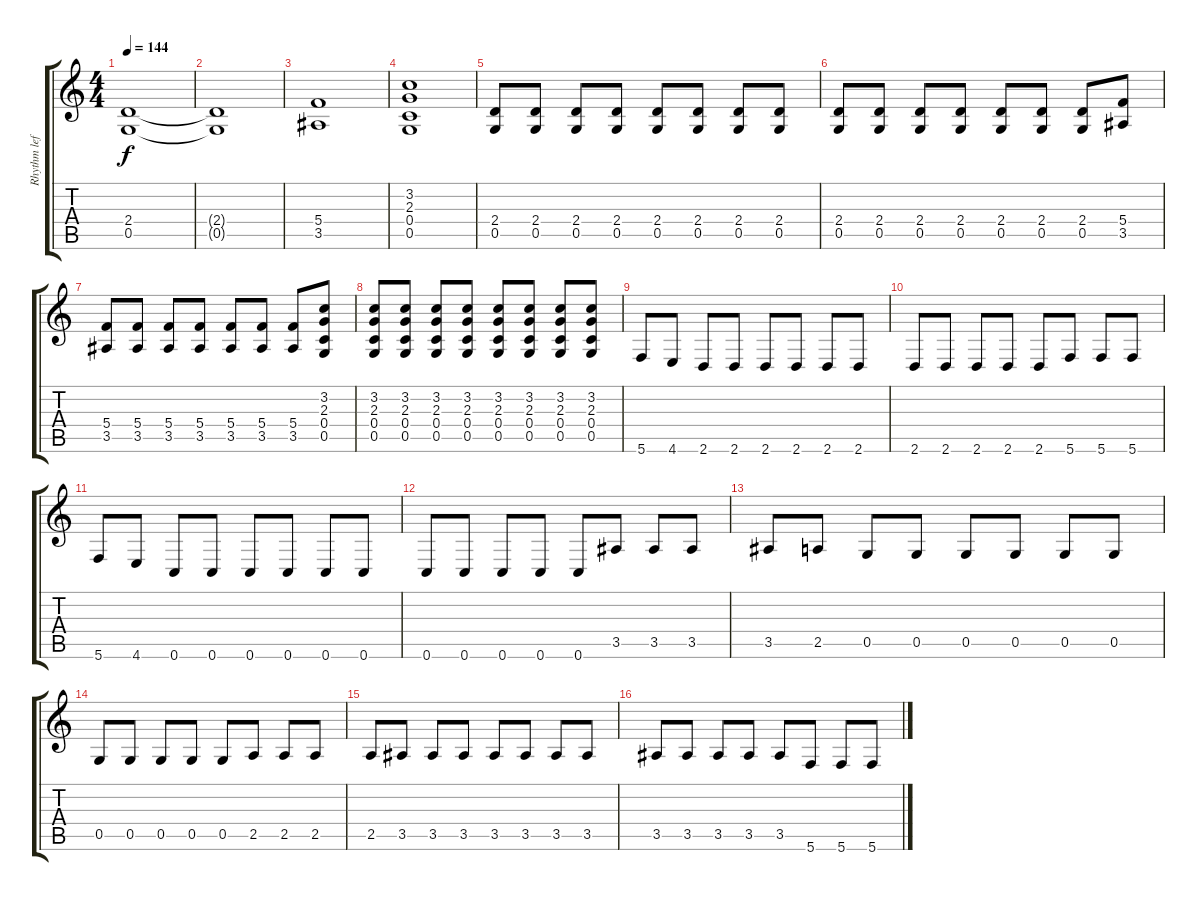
\track ("Rhythm left" "Rhythm lef") {instrument distortionguitar}
\staff {score tabs}
\tuning (D4 A3 F3 C3 G2 C2) {hide}
\ts (4 4)
\tempo 144
\clef g2
\ks c
(2.4 0.5).1{dy f} |
(2.4{t} 0.5{t}).1 |
(5.4 3.5).1 |
(3.2 2.3 0.4 0.5).1 |
(2.4 0.5).8 (2.4 0.5).8 (2.4 0.5).8 (2.4 0.5).8 (2.4 0.5).8 (2.4 0.5).8 (2.4 0.5).8 (2.4 0.5).8 |
(2.4 0.5).8 (2.4 0.5).8 (2.4 0.5).8 (2.4 0.5).8 (2.4 0.5).8 (2.4 0.5).8 (2.4 0.5).8 (5.4 3.5).8 |
(5.4 3.5).8 (5.4 3.5).8 (5.4 3.5).8 (5.4 3.5).8 (5.4 3.5).8 (5.4 3.5).8 (5.4 3.5).8 (3.2 2.3 0.4 0.5).8 |
(3.2 2.3 0.4 0.5).8 (3.2 2.3 0.4 0.5).8 (3.2 2.3 0.4 0.5).8 (3.2 2.3 0.4 0.5).8 (3.2 2.3 0.4 0.5).8 (3.2 2.3 0.4 0.5).8 (3.2 2.3 0.4 0.5).8 (3.2 2.3 0.4 0.5).8 |
5.6.8 4.6.8 2.6.8 2.6.8 2.6.8 2.6.8 2.6.8 2.6.8 |
2.6.8 2.6.8 2.6.8 2.6.8 2.6.8 5.6.8 5.6.8 5.6.8 |
5.6.8 4.6.8 0.6.8 0.6.8 0.6.8 0.6.8 0.6.8 0.6.8 |
0.6.8 0.6.8 0.6.8 0.6.8 0.6.8 3.5.8 3.5.8 3.5.8 |
3.5.8 2.5.8 0.5.8 0.5.8 0.5.8 0.5.8 0.5.8 0.5.8 |
0.5.8 0.5.8 0.5.8 0.5.8 0.5.8 2.5.8 2.5.8 2.5.8 |
2.5.8 3.5.8 3.5.8 3.5.8 3.5.8 3.5.8 3.5.8 3.5.8 |
3.5.8 3.5.8 3.5.8 3.5.8 3.5.8 5.6.8 5.6.8 5.6.8
